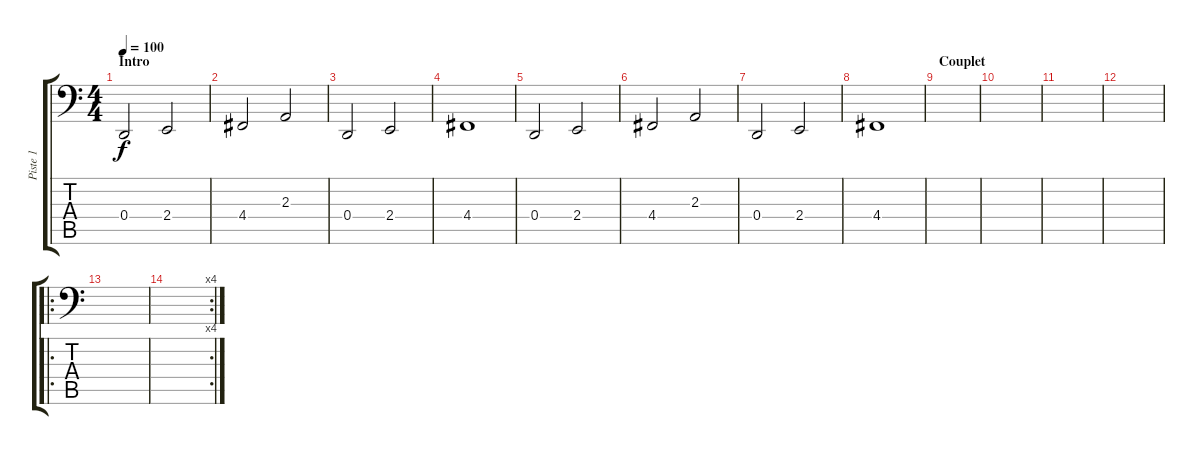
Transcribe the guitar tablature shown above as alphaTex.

\track ("Piste 1" "Piste 1") {instrument violin}
\staff {score tabs}
\tuning (E3 B2 G2 D2 A1 E1) {hide}
\ts (4 4)
\section ("" "Intro")
\tempo 100
\clef f4
\ks c
0.4.2{dy f instrument violin} 2.4.2 |
4.4.2 2.3.2 |
0.4.2 2.4.2 |
4.4.1 |
0.4.2 2.4.2 |
4.4.2 2.3.2 |
0.4.2 2.4.2 |
4.4.1 |
\section ("" "Couplet")
|
|
|
|
\ro
|
\rc 4
